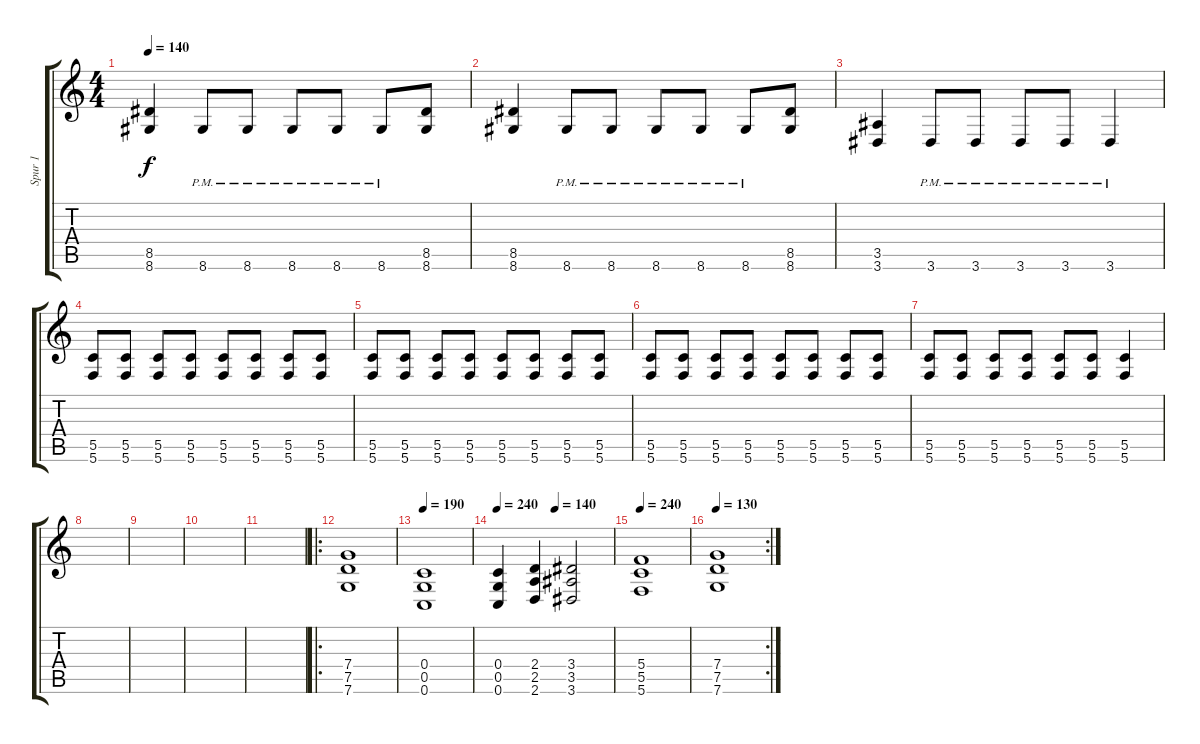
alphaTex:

\track ("Spur 1" "Spur 1") {instrument distortionguitar}
\staff {score tabs}
\tuning (D4 A3 F3 C3 G2 C2) {hide}
\ts (4 4)
\tempo 140
\clef g2
\ks c
(8.5 8.6).4{dy f} 8.6{pm}.8 8.6{pm}.8 8.6{pm}.8 8.6{pm}.8 8.6{pm}.8 (8.5 8.6).8 |
(8.5 8.6).4 8.6{pm}.8 8.6{pm}.8 8.6{pm}.8 8.6{pm}.8 8.6{pm}.8 (8.5 8.6).8 |
(3.5 3.6).4 3.6{pm}.8 3.6{pm}.8 3.6{pm}.8 3.6{pm}.8 3.6{pm}.4 |
(5.5 5.6).8 (5.5 5.6).8 (5.5 5.6).8 (5.5 5.6).8 (5.5 5.6).8 (5.5 5.6).8 (5.5 5.6).8 (5.5 5.6).8 |
(5.5 5.6).8 (5.5 5.6).8 (5.5 5.6).8 (5.5 5.6).8 (5.5 5.6).8 (5.5 5.6).8 (5.5 5.6).8 (5.5 5.6).8 |
(5.5 5.6).8 (5.5 5.6).8 (5.5 5.6).8 (5.5 5.6).8 (5.5 5.6).8 (5.5 5.6).8 (5.5 5.6).8 (5.5 5.6).8 |
(5.5 5.6).8 (5.5 5.6).8 (5.5 5.6).8 (5.5 5.6).8 (5.5 5.6).8 (5.5 5.6).8 (5.5 5.6).4 |
|
|
|
|
\ro
(7.4 7.5 7.6).1 |
\tempo 190
(0.4 0.5 0.6).1 |
\tempo 240
\tempo (140 0.5)
(0.4 0.5 0.6).4 (2.4 2.5 2.6).4 (3.4 3.5 3.6).2 |
\tempo 240
(5.4 5.5 5.6).1 |
\rc 2
\tempo 130
(7.4 7.5 7.6).1
